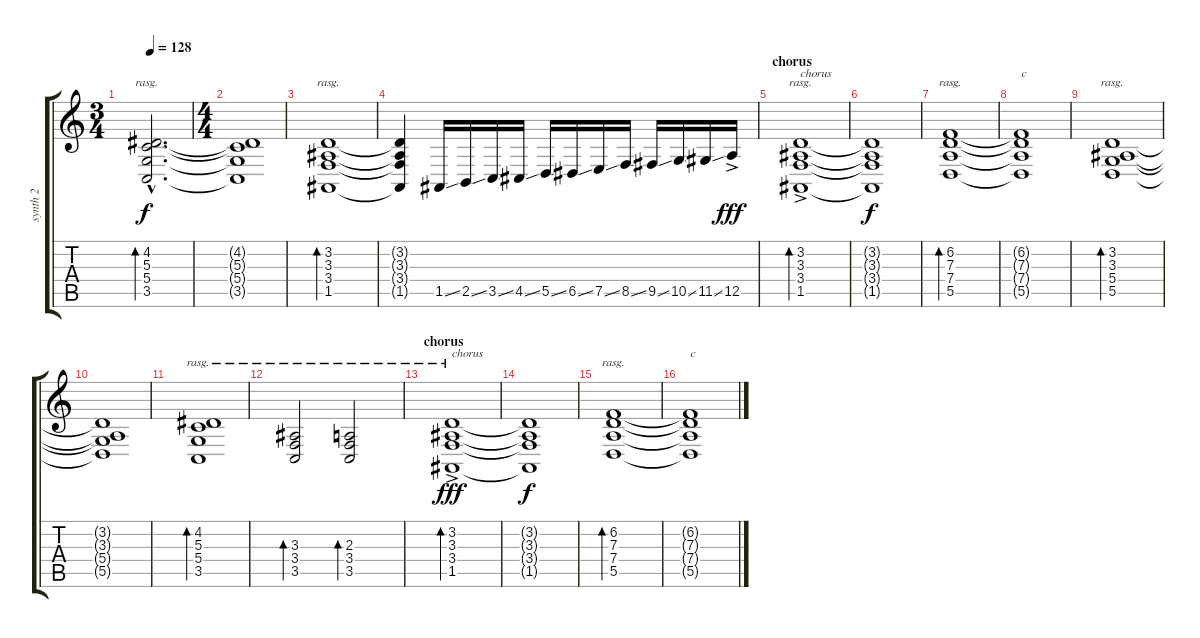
\track ("synth 2" "synth 2") {instrument stringensemble1}
\staff {score tabs}
\tuning (E4 B3 G3 D3 A2 E2) {hide}
\ts (3 4)
\tempo 128
\clef g2
\ks c
(4.2{hac} 5.3{hac} 5.4{hac} 3.5{hac}).2{d bd 480 rasg ii dy f} |
\ts (4 4)
(4.2{t} 5.3{t} 5.4{t} 3.5{t}).1 |
(3.2 3.3 3.4 1.5).1{bd 480 rasg ii} |
(3.2{t} 3.3{t} 3.4{t} 1.5{t}).4 1.5{ss}.16 2.5{ss}.16 3.5{ss}.16 4.5{ss}.16 5.5{ss}.16 6.5{ss}.16 7.5{ss}.16 8.5{ss}.16 9.5{ss}.16 10.5{ss}.16 11.5{ss}.16 12.5{ac}.16{dy fff} |
\section ("" "chorus")
(3.2 3.3{ac} 3.4 1.5).1{bd 480 rasg ii txt "chorus"} |
(3.2{t} 3.3{t} 3.4{t} 1.5{t}).1{dy f} |
(6.2 7.3 7.4 5.5).1{bd 480 rasg ii} |
(6.2{t} 7.3{t} 7.4{t} 5.5{t}).1{txt "c"} |
(3.2 3.3 5.4 5.5).1{bd 480 rasg ii} |
(3.2{t} 3.3{t} 5.4{t} 5.5{t}).1 |
(4.2 5.3 5.4 3.5).1{bd 480 rasg ii} |
(3.3 3.4 3.5).2{bd 480 rasg ii} (2.3 3.4 3.5).2{bd 480 rasg ii} |
\section ("" "chorus")
(3.2 3.3{ac} 3.4 1.5).1{bd 480 rasg ii txt "chorus" dy fff} |
(3.2{t} 3.3{t} 3.4{t} 1.5{t}).1{dy f} |
(6.2 7.3 7.4 5.5).1{bd 480 rasg ii} |
(6.2{t} 7.3{t} 7.4{t} 5.5{t}).1{txt "c"}
